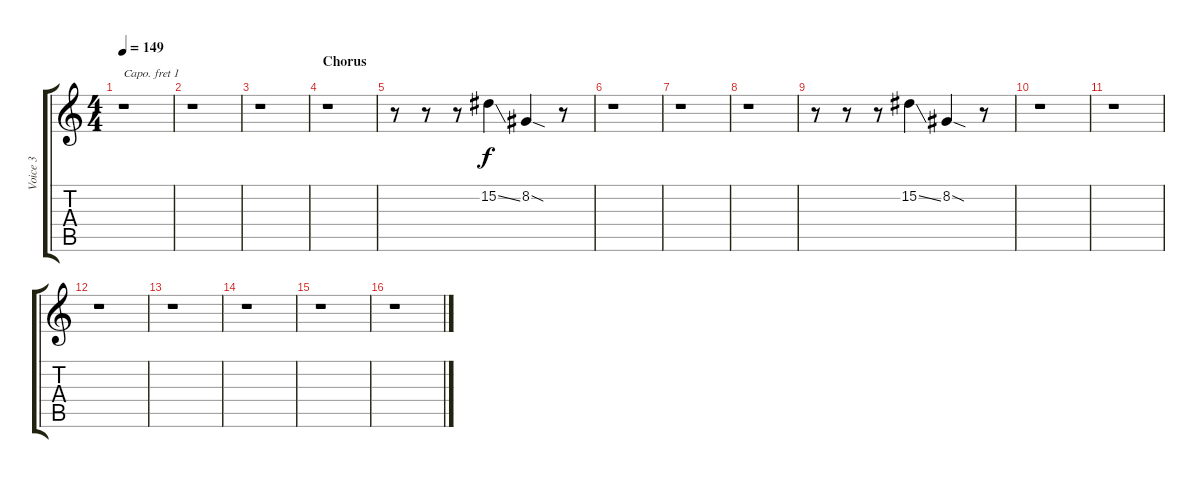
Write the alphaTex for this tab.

\track ("Voice 3" "Voice 3") {instrument voiceoohs}
\staff {score tabs}
\capo 1
\tuning (E4 B3 G3 D3 A2 E2) {hide}
\ts (4 4)
\tempo 149
\clef g2
\ks c
r.1{dy f} |
r.1 |
r.1 |
\section ("" "Chorus")
r.1 |
r.8 r.8 r.8 15.2{ss}.4 8.2{sod}.4 r.8 |
r.1 |
r.1 |
r.1 |
r.8 r.8 r.8 15.2{ss}.4 8.2{sod}.4 r.8 |
r.1 |
r.1 |
r.1 |
r.1 |
r.1 |
r.1 |
r.1
